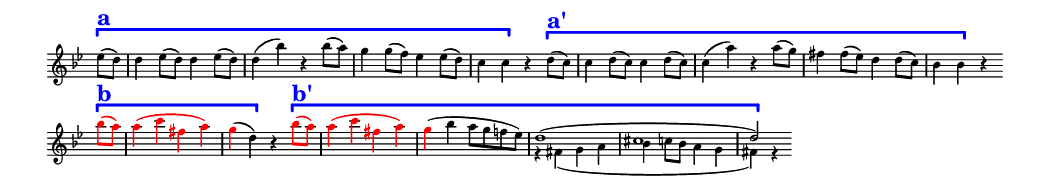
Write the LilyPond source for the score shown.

\version "2.20.0"

\header {
  % Remove default LilyPond tagline
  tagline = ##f
  %ragged-right = ##t
  %ragged-last = ##t
}

#(set-global-staff-size 11)


#(set! paper-alist (cons '("my size" . (cons (* 7 in) (* 1.3 in))) paper-alist))

\paper {
  #(set-paper-size "my size" )
}

\layout {
  indent = 0 \in
  \context {
    \Score \remove "Bar_number_engraver"
  }
}

\layout {
  \context {
    \Staff \RemoveEmptyStaves
  }
}

global = {
  \key g \minor
  \time 2/2
  \partial 4
}

\layout {
  \context {
    \Voice
    \consists "Horizontal_bracket_engraver"
  }
}

turnNotesRed = #(define-music-function
                 (notes)
                 (ly:music?)
                 #{
                   \override NoteHead.color = #red
                   \override Stem.color = #red
                   \override Beam.color = #red
                   \override Slur.color = #red
                   \override Accidental.color = #red
                   #notes
                   \revert NoteHead.color
                   \revert Stem.color
                   \revert Beam.color
                   \revert Slur.color
                   \revert Accidental.color
                 #})

setAnalysisBracket = #(define-music-function
                       ()
                       ()
                       #{
                          \override HorizontalBracket.direction = #UP
                          \override HorizontalBracket.color = #blue
                          \override HorizontalBracket.thickness = #3.0
                          \override HorizontalBracket.bracket-flare = #'(0.0 . 0.0)
                          \override HorizontalBracket.padding = #1.0
                       #})

blueText = \override TextScript.color = #blue


right = \relative c'' {
  \global
  \setAnalysisBracket
  \blueText
  es8 \startGroup ^\markup { \bold  \fontsize #5.0 a } (d) |
  d4 es8 (d) d4 es8 (d) |
  d4 (bes') r bes8 (a) |
  g4 g8 (f) es4 es8 (d) |
  c4 c \stopGroup r %\bar "" \break
    d8 \startGroup ^\markup { \bold \fontsize #5.0 a' } (c) |
  c4 d8 (c) c4 d8 (c) |
  c4 (a') r4 a8 (g) |
  fis4 fis8 (es8) d4 d8 (c) |
  bes4 bes \stopGroup r \bar "" \break
  \turnNotesRed {
    bes'8 \startGroup ^\markup { \bold \fontsize #5.0 b } (a) |
  a4 (c fis, a) } |
  \tweak NoteHead.color #red
  \tweak Stem.color #red
  g (d) \stopGroup r
  << {
  \turnNotesRed {
    \blueText
    \setAnalysisBracket
    \stemDown
    bes'8 \startGroup ^\markup { \bold \fontsize #5.0 b' } (a) |
  a4 (c fis, a) } |
  \tweak NoteHead.color #red
  \tweak Stem.color #red
  g (bes a8 g f! es) |
  \stemUp
  d1 (cis d2) \stopGroup } \\
    { s4 s1 * 2 r4 fis, (g a bes c8 bes a4 g fis) r }
  >>
  \stopStaff
  s2 s1 * 4
}

left = \relative c'' {
 \global
 \stopStaff
 s4 |
 s1 * 12
 \startStaff
 r4 fis, (g a bes c8 bes a4 g fis) r
}

\score {
  <<
    \new Staff = "right" \with {
      midiInstrument = "string ensemble 2"
      \remove Time_signature_engraver
    } \right
  >>

  \layout { }
  \midi {
    \tempo 2=100
  }
}
